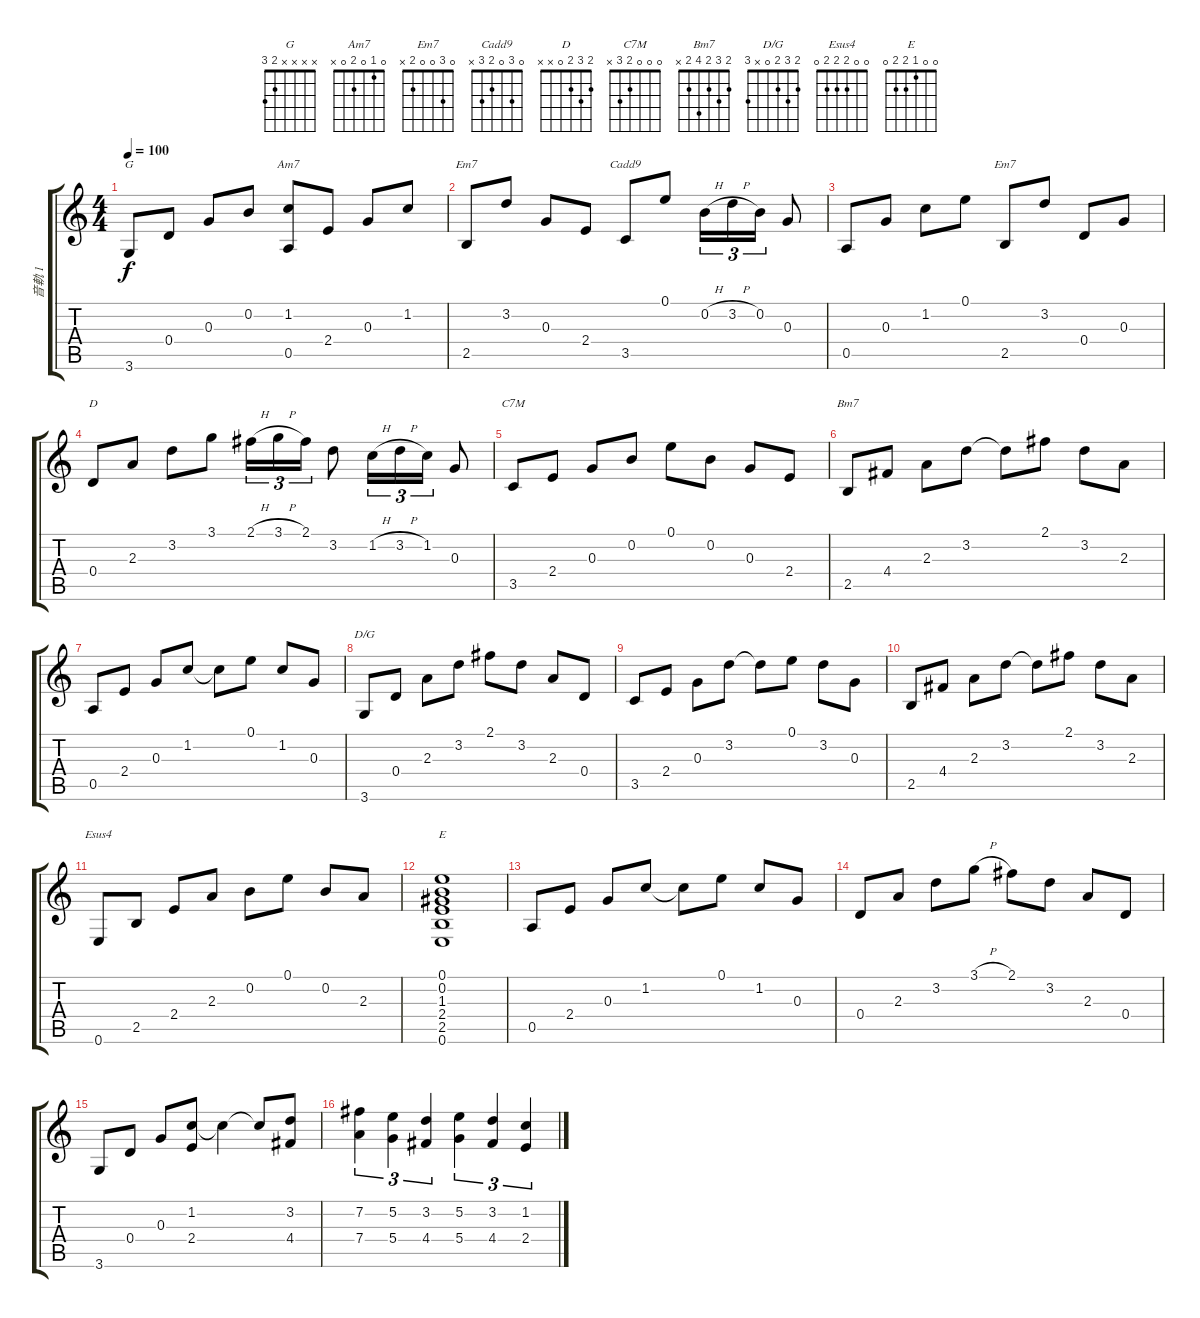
\track ("音軌 1" "音軌 1") {instrument acousticguitarsteel}
\staff {score tabs}
\tuning (E4 B3 G3 D3 A2 E2) {hide}
\chord ("G" x x x x 2 3)
\chord ("Am7" 0 1 0 2 0 x)
\chord ("Em7" 0 3 0 2 2 x)
\chord ("Cadd9" 0 3 0 2 3 x)
\chord ("Em7" 0 3 0 0 2 x)
\chord ("D" 2 3 2 0 x x)
\chord ("C7M" 0 0 0 2 3 x)
\chord ("Bm7" 2 3 2 4 2 x)
\chord ("D/G" 2 3 2 0 x 3)
\chord ("Esus4" 0 0 2 2 2 0)
\chord ("E" 0 0 1 2 2 0)
\ts (4 4)
\tempo 100
\clef g2
\ks c
3.6.8{ch "G" dy f} 0.4.8 0.3.8 0.2.8 (1.2 0.5).8{ch "Am7"} 2.4.8 0.3.8 1.2.8 |
2.5.8{ch "Em7"} 3.2.8 0.3.8 2.4.8 3.5.8{ch "Cadd9"} 0.1.8 0.2{h}.16{tu (3 2)} 3.2{h}.16{tu (3 2)} 0.2.16{tu (3 2)} 0.3.8 |
0.5.8 0.3.8 1.2.8 0.1.8 2.5.8{ch "Em7"} 3.2.8 0.4.8 0.3.8 |
0.4.8{ch "D"} 2.3.8 3.2.8 3.1.8 2.1{h}.16{tu (3 2)} 3.1{h}.16{tu (3 2)} 2.1.16{tu (3 2)} 3.2.8 1.2{h}.16{tu (3 2)} 3.2{h}.16{tu (3 2)} 1.2.16{tu (3 2)} 0.3.8 |
3.5.8{ch "C7M"} 2.4.8 0.3.8 0.2.8 0.1.8 0.2.8 0.3.8 2.4.8 |
2.5.8{ch "Bm7"} 4.4.8 2.3.8 3.2.8 3.2{t}.8 2.1.8 3.2.8 2.3.8 |
0.5.8 2.4.8 0.3.8 1.2.8 1.2{t}.8 0.1.8 1.2.8 0.3.8 |
3.6.8{ch "D/G"} 0.4.8 2.3.8 3.2.8 2.1.8 3.2.8 2.3.8 0.4.8 |
3.5.8 2.4.8 0.3.8 3.2.8 3.2{t}.8 0.1.8 3.2.8 0.3.8 |
2.5.8 4.4.8 2.3.8 3.2.8 3.2{t}.8 2.1.8 3.2.8 2.3.8 |
0.6.8{ch "Esus4"} 2.5.8 2.4.8 2.3.8 0.2.8 0.1.8 0.2.8 2.3.8 |
(0.1 0.2 1.3 2.4 2.5 0.6).1{ch "E"} |
0.5.8 2.4.8 0.3.8 1.2.8 1.2{t}.8 0.1.8 1.2.8 0.3.8 |
0.4.8 2.3.8 3.2.8 3.1{h}.8 2.1.8 3.2.8 2.3.8 0.4.8 |
3.6.8 0.4.8 0.3.8 (1.2 2.4).8 1.2{t}.4 1.2{t}.8 (3.2 4.4).8 |
(7.2 7.4).4{tu (3 2)} (5.2 5.4).4{tu (3 2)} (3.2 4.4).4{tu (3 2)} (5.2 5.4).4{tu (3 2)} (3.2 4.4).4{tu (3 2)} (1.2 2.4).4{tu (3 2)}
